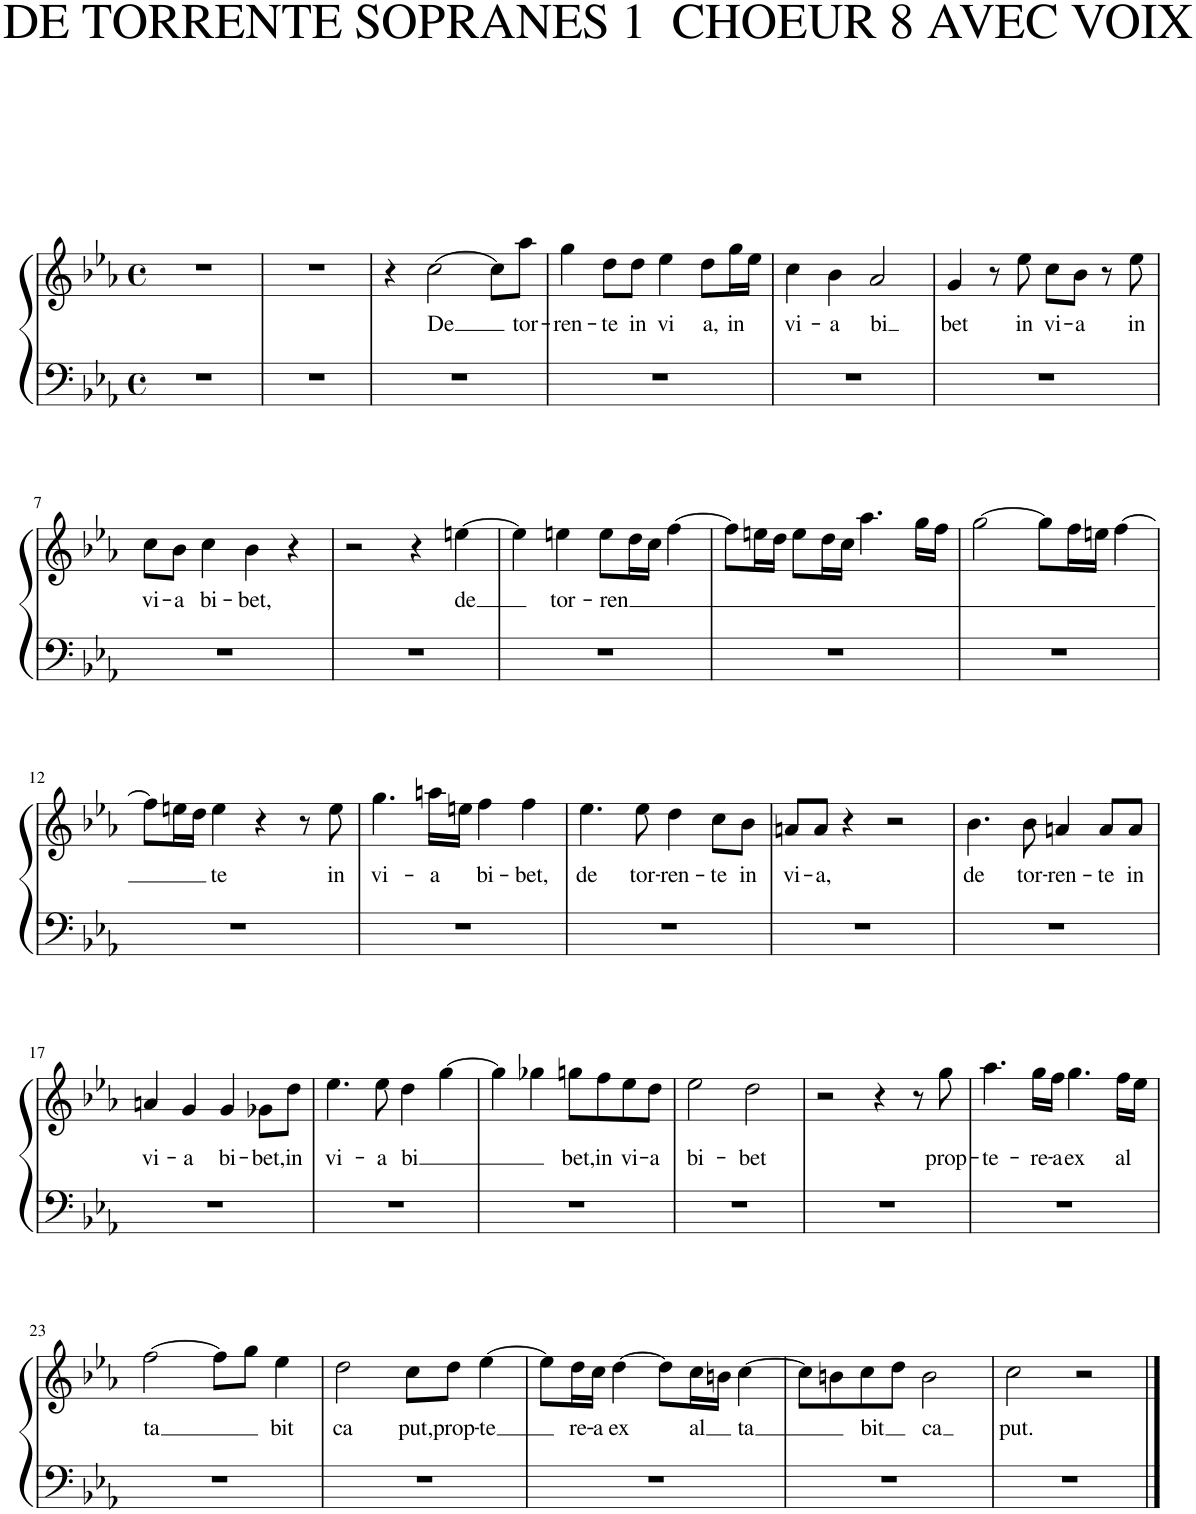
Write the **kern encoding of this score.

**kern	**kern	**text
*part1	*part1	*part1
*staff2	*staff1	*staff1
*I"Piano	*	*
*I'Pno.	*	*
*clefF4	*clefG2	*
*k[b-e-a-]	*k[b-e-a-]	*
*M4/4	*M4/4	*
*met(c)	*met(c)	*
=1	=1	=1
1r	1r	.
=2	=2	=2
1r	1r	.
=3	=3	=3
1r	4r	.
!	!	!LO:LY:b
.	[2cc\	De
.	8cc\L]	.
!	!	!LO:LY:b
.	8aa-\J	tor-
=4	=4	=4
!	!	!LO:LY:b
1r	4gg\	-ren-
!	!	!LO:LY:b
.	8dd\L	-te
!	!	!LO:LY:b
.	8dd\J	in
!	!	!LO:LY:b
.	4ee-\	vi
!	!	!LO:LY:b
.	8dd\L	a,
!	!	!LO:LY:b
.	16gg\L	in
.	16ee-\JJ	.
=5	=5	=5
!	!	!LO:LY:b
1r	4cc\	vi-
!	!	!LO:LY:b
.	4b-\	-a
!	!	!LO:LY:b
.	2a-/	bi
=6	=6	=6
!	!	!LO:LY:b
1r	4g/	bet
.	8r	.
!	!	!LO:LY:b
.	8ee-\	in
!	!	!LO:LY:b
.	8cc\L	vi-
!	!	!LO:LY:b
.	8b-\J	-a
.	8r	.
!	!	!LO:LY:b
.	8ee-\	in
!!LO:LB:g=z
=7	=7	=7
!	!	!LO:LY:b
1r	8cc\L	vi-
!	!	!LO:LY:b
.	8b-\J	-a
!	!	!LO:LY:b
.	4cc\	bi-
!	!	!LO:LY:b
.	4b-\	-bet,
.	4r	.
=8	=8	=8
1r	2r	.
.	4r	.
!	!	!LO:LY:b
.	[4een\	de
=9	=9	=9
1r	4ee\]	.
!	!	!LO:LY:b
.	4een\	tor-
!	!	!LO:LY:b
.	8ee\L	-ren
.	16dd\L	.
.	16cc\JJ	.
.	[4ff\	.
=10	=10	=10
1r	8ff\L]	.
.	16een\L	.
.	16dd\JJ	.
.	8ee\L	.
.	16dd\L	.
.	16cc\JJ	.
.	4.aa-\	.
.	16gg\LL	.
.	16ff\JJ	.
=11	=11	=11
1r	[2gg\	.
.	8gg\L]	.
.	16ff\L	.
.	16een\JJ	.
.	[4ff\	.
!!LO:LB:g=z
=12	=12	=12
1r	8ff\L]	.
.	16een\L	.
.	16dd\JJ	.
!	!	!LO:LY:b
.	4ee\	te
.	4r	.
.	8r	.
!	!	!LO:LY:b
.	8ee\	in
=13	=13	=13
!	!	!LO:LY:b
1r	4.gg\	vi-
!	!	!LO:LY:b
.	16aan\LL	-a
.	16een\JJ	.
!	!	!LO:LY:b
.	4ff\	bi-
!	!	!LO:LY:b
.	4ff\	-bet,
=14	=14	=14
!	!	!LO:LY:b
1r	4.ee-\	de
!	!	!LO:LY:b
.	8ee-\	tor-
!	!	!LO:LY:b
.	4dd\	-ren-
!	!	!LO:LY:b
.	8cc\L	-te
!	!	!LO:LY:b
.	8b-\J	in
=15	=15	=15
!	!	!LO:LY:b
1r	8an/L	vi-
!	!	!LO:LY:b
.	8a/J	-a,
.	4r	.
.	2r	.
=16	=16	=16
!	!	!LO:LY:b
1r	4.b-\	de
!	!	!LO:LY:b
.	8b-\	tor-
!	!	!LO:LY:b
.	4an/	-ren-
!	!	!LO:LY:b
.	8a/L	-te
!	!	!LO:LY:b
.	8a/J	in
!!LO:LB:g=z
=17	=17	=17
!	!	!LO:LY:b
1r	4an/	vi-
!	!	!LO:LY:b
.	4g/	-a
!	!	!LO:LY:b
.	4g/	bi-
!	!	!LO:LY:b
.	8g-X\L	-bet,
!	!	!LO:LY:b
.	8dd\J	in
=18	=18	=18
!	!	!LO:LY:b
1r	4.ee-\	vi-
!	!	!LO:LY:b
.	8ee-\	-a
!	!	!LO:LY:b
.	4dd\	-bi
.	[4gg\	.
=19	=19	=19
1r	4gg\]	.
.	4gg-X\	.
!	!	!LO:LY:b
.	8ggn\L	bet,
!	!	!LO:LY:b
.	8ff\	in
!	!	!LO:LY:b
.	8ee-\	vi-
!	!	!LO:LY:b
.	8dd\J	-a
=20	=20	=20
!	!	!LO:LY:b
1r	2ee-\	bi-
!	!	!LO:LY:b
.	2dd\	-bet
=21	=21	=21
1r	2r	.
.	4r	.
.	8r	.
!	!	!LO:LY:b
.	8gg\	prop-
=22	=22	=22
!	!	!LO:LY:b
1r	4.aa-\	-te-
!	!	!LO:LY:b
.	16gg\LL	-re-
!	!	!LO:LY:b
.	16ff\JJ	-a
!	!	!LO:LY:b
.	4.gg\	ex
!	!	!LO:LY:b
.	16ff\LL	al
.	16ee-\JJ	.
!!LO:LB:g=z
=23	=23	=23
!	!	!LO:LY:b
1r	[2ff\	ta
.	8ff\L]	.
.	8gg\J	.
!	!	!LO:LY:b
.	4ee-\	bit
=24	=24	=24
!	!	!LO:LY:b
1r	2dd\	ca
!	!	!LO:LY:b
.	8cc\L	put,
!	!	!LO:LY:b
.	8dd\J	prop-
!	!	!LO:LY:b
.	[4ee-\	-te
=25	=25	=25
1r	8ee-\L]	.
!	!	!LO:LY:b
.	16dd\L	re-
!	!	!LO:LY:b
.	16cc\JJ	-a
!	!	!LO:LY:b
.	[4dd\	ex
.	8dd\L]	.
!	!	!LO:LY:b
.	16cc\L	al
.	16bn\JJ	.
!	!	!LO:LY:b
.	[4cc\	ta
=26	=26	=26
1r	8cc\L]	.
.	8bn\	.
!	!	!LO:LY:b
.	8cc\	bit
.	8dd\J	.
!	!	!LO:LY:b
.	2b\	ca
=27	=27	=27
!	!	!LO:LY:b
1r	2cc\	put.
.	2r	.
==	==	==
*-	*-	*-
